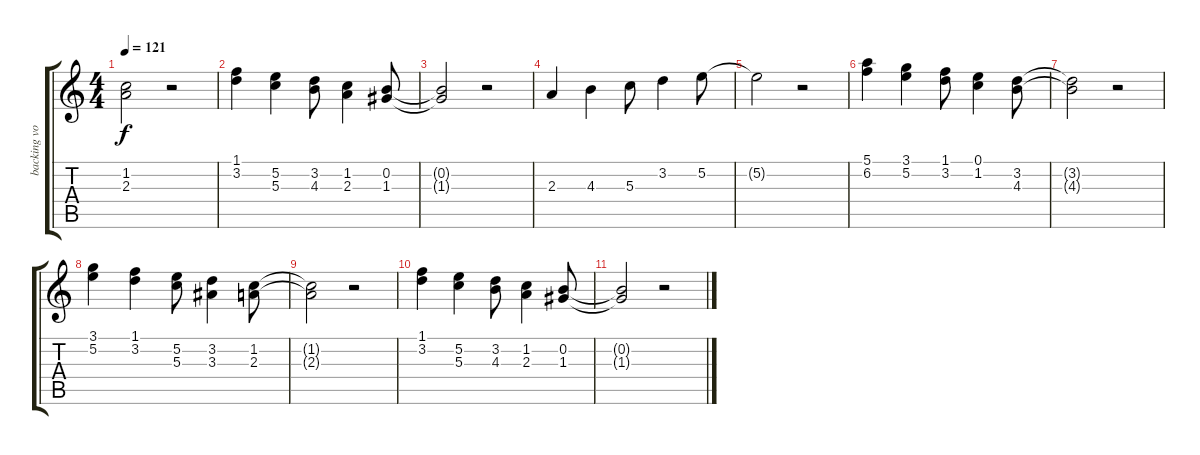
\track ("backing vocals" "backing vo") {instrument acousticguitarnylon}
\staff {score tabs}
\tuning (E4 B3 G3 D3 A2 E2) {hide}
\ts (4 4)
\tempo 121
\clef g2
\ks c
(1.2{t} 2.3{t}).2{dy f} r.2 |
(1.1 3.2).4 (5.2 5.3).4 (3.2 4.3).8 (1.2 2.3).4 (0.2 1.3).8 |
(0.2{t} 1.3{t}).2 r.2 |
2.3.4 4.3.4 5.3.8 3.2.4 5.2.8 |
5.2{t}.2 r.2 |
(5.1 6.2).4 (3.1 5.2).4 (1.1 3.2).8 (0.1 1.2).4 (3.2 4.3).8 |
(3.2{t} 4.3{t}).2 r.2 |
(3.1 5.2).4 (1.1 3.2).4 (5.2 5.3).8 (3.2 3.3).4 (1.2 2.3).8 |
(1.2{t} 2.3{t}).2 r.2 |
(1.1 3.2).4 (5.2 5.3).4 (3.2 4.3).8 (1.2 2.3).4 (0.2 1.3).8 |
(0.2{t} 1.3{t}).2 r.2
